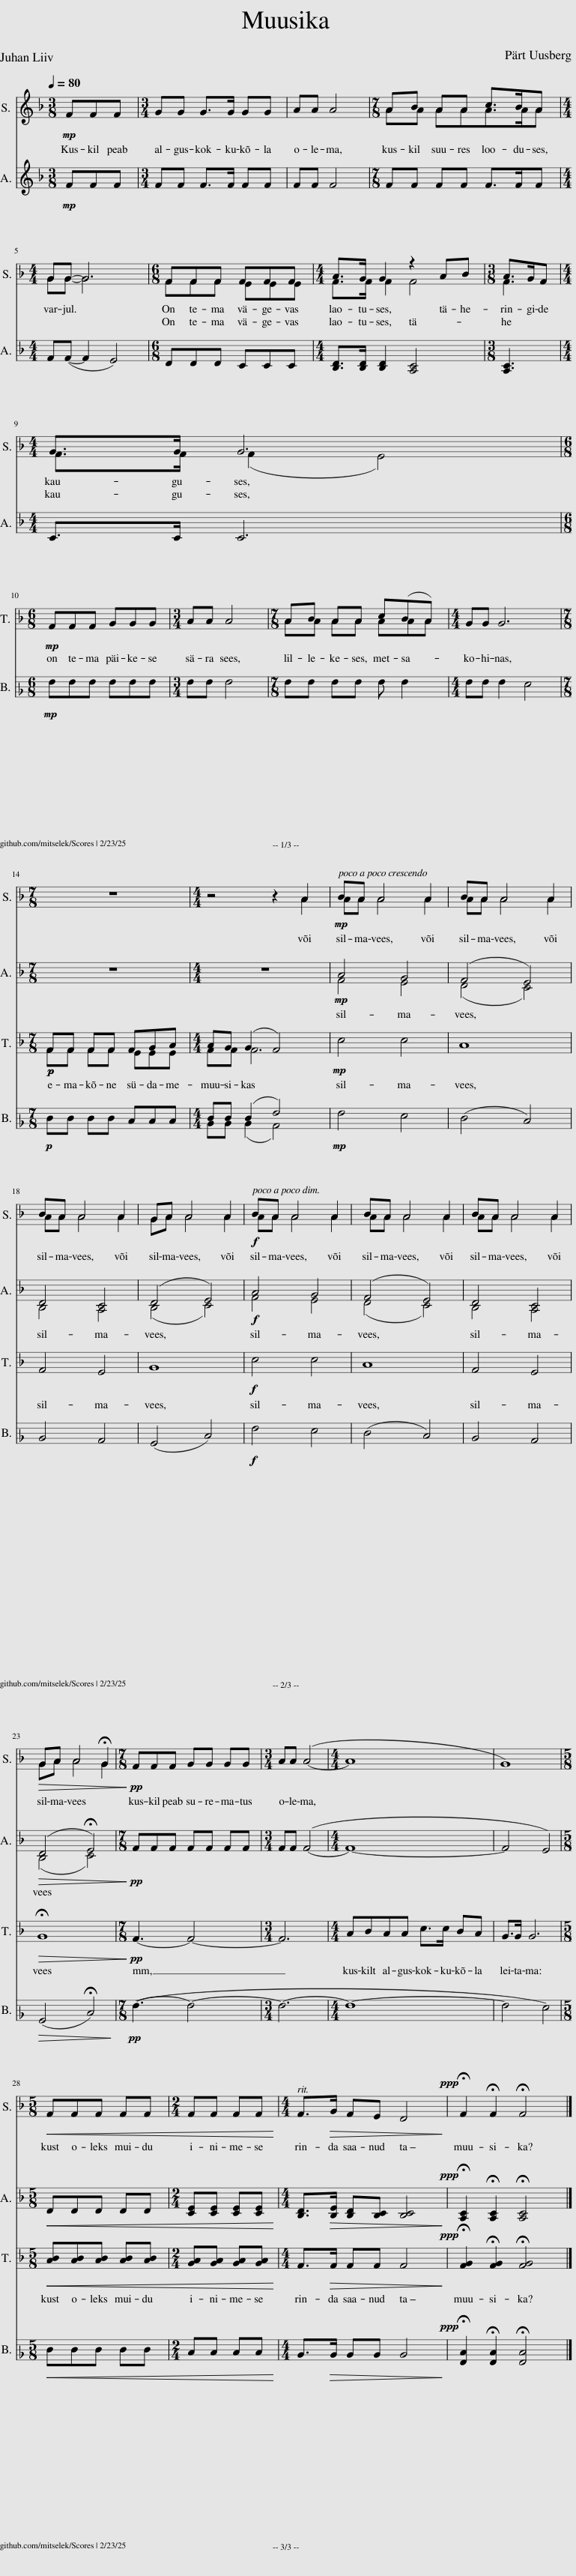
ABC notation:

X:1
%%score ( 1 2 ) ( 3 4 ) ( 5 6 ) ( 7 8 )
L:1/8
Q:1/4=80
M:3/8
I:linebreak $
K:F
V:1 treble
V:2 treble
V:3 treble
V:4 treble
V:5 treble
V:6 treble
V:7 bass
V:8 bass
V:1
!mp! FFF |[M:3/4] GG G>G GG | AA A4 |[M:7/8] AB AA c>BA |$[M:4/4] GG- G6 | %5
[M:6/8] FFF FFF |[M:4/4] A>G G2 z2 AB |[M:3/8] A>GF |$[M:4/4] G>G G6 |$[M:6/8] z6 | %10
[M:3/4] z6 |[M:7/8] z7 |[M:4/4] z8 |$[M:7/8] z7 |[M:4/4] z4 z2 A2 | %15
!mp! BA A4 A2 | BA A4 A2 |$ BA A4 A2 | GA A4 A2 |!f! BA A4 A2 | %20
 BA A4 A2 | BA A4 A2 |$!>(! GA A4 !fermata!G2!>)! |[M:7/8]!pp! FFF GG GG |[M:3/4] AA (A4- | %25
[M:4/4] A8 | G8) |$[M:5/8]!<(! FFF FF |[M:2/4] FF FF!<)! |[M:4/4] F>!>(!G FE D4!>)! | %30
!ppp! !fermata!F2 !fermata!F2 !fermata!F4 |] %31
V:2
 x3 |[M:3/4] x6 | x6 |[M:7/8] AA AAA>AA |$[M:4/4] GG- G6 | %5
[M:6/8] FFF EEE |[M:4/4] F>F F2 F4 |[M:3/8] F3 |$[M:4/4] F>F (F2 E4) |$[M:6/8] z6 | %10
[M:3/4] x6 |[M:7/8] x7 |[M:4/4] x8 |$[M:7/8] x7 |[M:4/4] x6 A2 | %15
 AA A4 A2 | AA A4 A2 |$ AA A4 A2 | GA A4 A2 | AA A4 A2 | %20
 AA A4 A2 | AA A4 A2 |$ GA A4 G2 |[M:7/8] x7 |[M:3/4] x6 | %25
[M:4/4] x8 | x8 |$[M:5/8] x5 |[M:2/4] x4 |[M:4/4] x8 | %30
 x8 |] %31
V:3
!mp! FFF |[M:3/4] FF F>F FF | FF F4 |[M:7/8] FF FF F>FF |$[M:4/4] F(F- F2 E4) | %5
[M:6/8] DDD CCC |[M:4/4] [B,D]>[B,D] [B,D]2 [A,C]4 |[M:3/8] [A,C]3 |$[M:4/4] C>C C6 |$[M:6/8] z6 | %10
[M:3/4] z6 |[M:7/8] z7 |[M:4/4] z8 |$[M:7/8] z7 |[M:4/4] z8 | %15
!mp! A4 G4 | (F4 E4) |$ D4 C4 | (D4 E4) |!f! A4 G4 | %20
 (F4 E4) | D4 C4 |$!>(! (D4 !fermata!E4)!>)! |[M:7/8]!pp! FFF FF FF |[M:3/4] FF (F4- | %25
[M:4/4] F8- | F4 E4) |$[M:5/8]!<(! DDD DD |[M:2/4] [CE][CE] [CE][CE]!<)! |[M:4/4] [B,D]>!>(![B,E] [B,D][B,C] [B,C]4!>)! | %30
!ppp! !fermata![A,C]2 !fermata![A,C]2 !fermata![A,C]4 |] %31
V:4
 x3 |[M:3/4] x6 | x6 |[M:7/8] x7 |$[M:4/4] x8 | %5
[M:6/8] x6 |[M:4/4] x8 |[M:3/8] x3 |$[M:4/4] x8 |$[M:6/8] x6 | %10
[M:3/4] x6 |[M:7/8] x7 |[M:4/4] x8 |$[M:7/8] x7 |[M:4/4] x8 | %15
 F4 E4 | (D4 C4) |$ B,4 A,4 | (B,4 C4) | F4 E4 | %20
 (D4 C4) | B,4 A,4 |$ (B,4 C4) |[M:7/8] x7 |[M:3/4] x6 | %25
[M:4/4] x8 | x8 |$[M:5/8] x5 |[M:2/4] x4 |[M:4/4] x8 | %30
 x8 |] %31
V:5
 z3 |[M:3/4] z6 | z6 |[M:7/8] z7 |$[M:4/4] z8 | %5
[M:6/8] z6 |[M:4/4] z8 |[M:3/8] z3 |$[M:4/4] z8 |$[M:6/8][K:treble-8]!mp! FFF GGG | %10
[M:3/4] AA A4 |[M:7/8] AB AA c(BA) |[M:4/4] GG G6 |$[M:7/8]!p!!p! FF FF FGA |[M:4/4] AG (G2 F4) | %15
!mp! c4 c4 | A8 |$ F4 E4 | G8 |!f! c4 c4 | %20
 A8 | F4 E4 |$!>(! !fermata!G8!>)! |[M:7/8]!pp! F3- F4- |[M:3/4] F6 | %25
[M:4/4] ABAA c>c BA | G>G G6 |$[M:5/8]!<(! [AB][AB][AB] [AB][AB] |[M:2/4] [GA][GA] [GA][GA]!<)! |[M:4/4] F>!>(!F FF F4!>)! | %30
!ppp! !fermata![FG]2 !fermata![FG]2 !fermata![FG]4 |] %31
V:6
 x3 |[M:3/4] x6 | x6 |[M:7/8] x7 |$[M:4/4] x8 | %5
[M:6/8] x6 |[M:4/4] x8 |[M:3/8] x3 |$[M:4/4] x8 |$[M:6/8][K:treble-8] x6 | %10
[M:3/4] x6 |[M:7/8] AA AA AAA |[M:4/4] x8 |$[M:7/8] FF FF EEE |[M:4/4] FF F6 | %15
 x8 | x8 |$ x8 | x8 | x8 | %20
 x8 | x8 |$ x8 |[M:7/8] x7 |[M:3/4] x6 | %25
[M:4/4] x8 | x8 |$[M:5/8] x5 |[M:2/4] x4 |[M:4/4] x8 | %30
 x8 |] %31
V:7
 z3 |[M:3/4] z6 | z6 |[M:7/8] z7 |$[M:4/4] z8 | %5
[M:6/8] z6 |[M:4/4] z8 |[M:3/8] z3 |$[M:4/4] z8 |$[M:6/8]!mp! F,F,F, F,F,F, | %10
[M:3/4] F,F, F,4 |[M:7/8] F,F, F,F, F, F,2 |[M:4/4] F,F, F,2 E,4 |$[M:7/8]!p! D,D, D,D, C,C,C, |[M:4/4] D,D, (D,2 F,4) | %15
!mp! F,4 E,4 | (D,4 C,4) |$ B,,4 A,,4 | (G,,4 C,4) |!f! F,4 E,4 | %20
 (D,4 C,4) | B,,4 A,,4 |$!>(! (G,,4 !fermata!C,4)!>)! |[M:7/8]!pp! (F,3- F,4- |[M:3/4] F,6- | %25
[M:4/4] F,8- | F,4 E,4) |$[M:5/8]!<(! D,D,D, D,D, |[M:2/4] C,C, C,C,!<)! |[M:4/4] B,,>!>(!B,, B,,B,, B,,4!>)! | %30
!ppp! !fermata![F,,C,]2 !fermata![F,,C,]2 !fermata![F,,C,]4 |] %31
V:8
 x3 |[M:3/4] x6 | x6 |[M:7/8] x7 |$[M:4/4] x8 | %5
[M:6/8] x6 |[M:4/4] x8 |[M:3/8] x3 |$[M:4/4] x8 |$[M:6/8] x6 | %10
[M:3/4] x6 |[M:7/8] x7 |[M:4/4] x8 |$[M:7/8] x7 |[M:4/4] B,,B,, (B,,2 A,,4) | %15
 x8 | x8 |$ x8 | x8 | x8 | %20
 x8 | x8 |$ x8 |[M:7/8] x7 |[M:3/4] x6 | %25
[M:4/4] x8 | x8 |$[M:5/8] x5 |[M:2/4] x4 |[M:4/4] x8 | %30
 x8 |] %31
